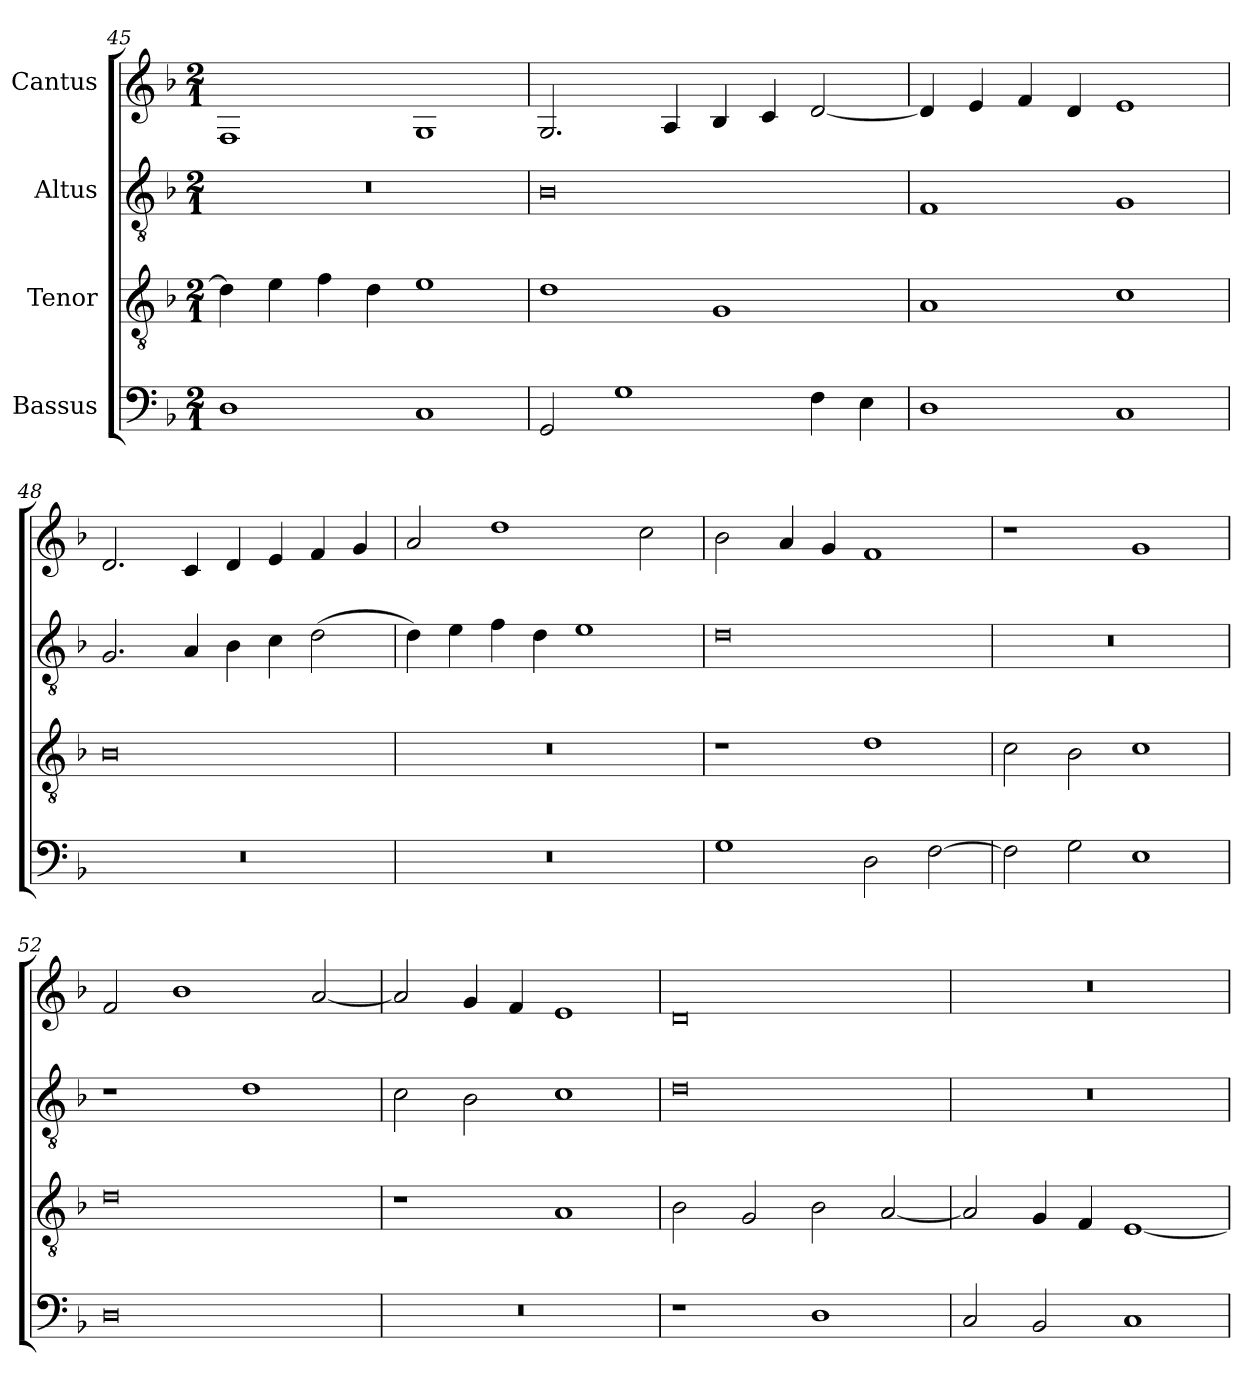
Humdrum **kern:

**kern	**kern	**kern	**kern
*part4	*part3	*part2	*part1
*staff4	*staff3	*staff2	*staff1
*I"Bassus	*I"Tenor	*I"Altus	*I"Cantus
!!LO:LB:g=z
*clefF4	*clefGv2	*clefGv2	*clefG2
*	*ITrd7c12	*ITrd7c12	*
*k[b-]	*k[b-]	*k[b-]	*k[b-]
*F:	*F:	*F:	*F:
*M2/1	*M2/1	*M2/1	*M2/1
=45	=45	=45	=45
!	!	!LO:N:vis=1	!
1Di	4Di\]	0r	1Fi
.	4Ei\	.	.
.	4Fi\	.	.
.	4Di\	.	.
1Ci	1Ei	.	1Gi
=46	=46	=46	=46
2GGi/	1Di	0BB-i	2.Gi/
1Gi	.	.	.
.	.	.	4Ai/
.	1GGi	.	4B-i/
.	.	.	4ci/
4Fi\	.	.	[<2di/
4Ei\	.	.	.
=47	=47	=47	=47
1Di	1AAi	1FFi	4di/]
.	.	.	4ei/
.	.	.	4fi/
.	.	.	4di/
1Ci	1Ci	1GGi	1ei
=48	=48	=48	=48
!LO:N:vis=1	!	!	!
0r	0BB-i	2.GGi/	2.di/
.	.	4AAi/	4ci/
.	.	4BB-i\	4di/
.	.	4Ci\	4ei/
.	.	(2Di\	4fi/
.	.	.	4gi/
=49	=49	=49	=49
!LO:N:vis=1	!LO:N:vis=1	!	!
0r	0r	4Di\)	2ai/
.	.	4Ei\	.
.	.	4Fi\	1ddi
.	.	4Di\	.
.	.	1Ei	.
.	.	.	2cci\
!!LO:LB:g=z
=50	=50	=50	=50
1Gi	1r	0Di	2b-i\
.	.	.	4ai/
.	.	.	4gi/
2Di\	1Di	.	1fi
[>2Fi\	.	.	.
=51	=51	=51	=51
!	!	!LO:N:vis=1	!
2Fi\]	2Ci\	0r	1r
2Gi\	2BB-i\	.	.
1Ei	1Ci	.	1gi
=52	=52	=52	=52
0Di	0Di	1r	2fi/
.	.	.	1b-i
.	.	1Di	.
.	.	.	[<2ai/
=53	=53	=53	=53
!LO:N:vis=1	!	!	!
0r	1r	2Ci\	2ai/]
.	.	2BB-i\	4gi/
.	.	.	4fi/
.	1AAi	1Ci	1ei
=54	=54	=54	=54
1r	2BB-i\	0Di	0di
.	2GGi/	.	.
1Di	2BB-i\	.	.
.	[<2AAi/	.	.
=55	=55	=55	=55
!	!	!LO:N:vis=1	!LO:N:vis=1
2Ci/	2AAi/]	0r	0r
2BB-i/	4GGi/	.	.
.	4FFi/	.	.
1Ci	[<1EEi	.	.
=	=	=	=
*-	*-	*-	*-
